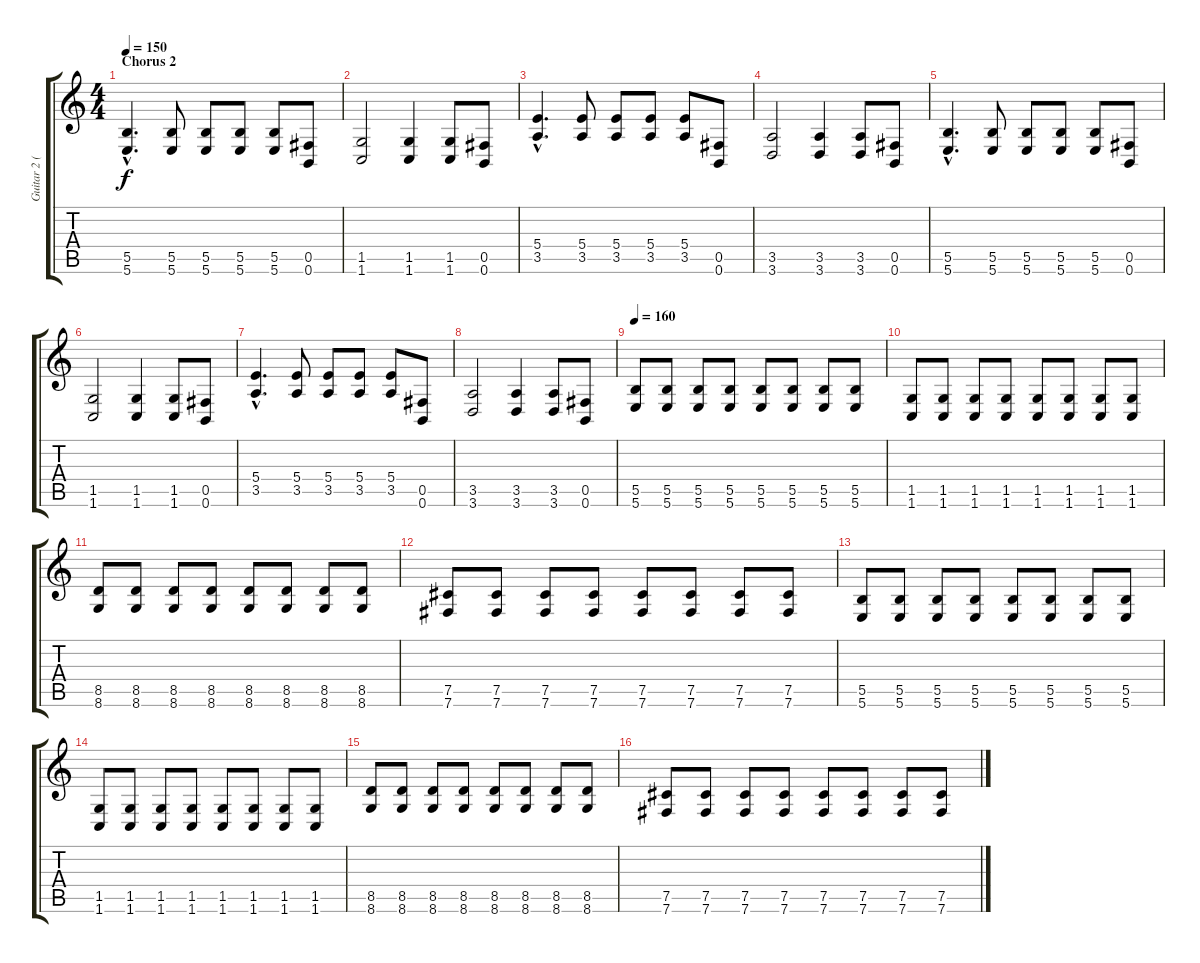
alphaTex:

\track ("Guitar 2 (P.Mueller)" "Guitar 2 (") {instrument distortionguitar}
\staff {score tabs}
\tuning (Db4 Ab3 E3 B2 Gb2 B1) {hide}
\ts (4 4)
\section ("" "Chorus 2")
\tempo 150
\clef g2
\ks c
(5.5{hac} 5.6{hac}).4{d dy f} (5.5 5.6).8 (5.5 5.6).8 (5.5 5.6).8 (5.5 5.6).8 (0.5 0.6).8 |
(1.5 1.6).2 (1.5 1.6).4 (1.5 1.6).8 (0.5 0.6).8 |
(5.4{hac} 3.5{hac}).4{d} (5.4 3.5).8 (5.4 3.5).8 (5.4 3.5).8 (5.4 3.5).8 (0.5 0.6).8 |
(3.5 3.6).2 (3.5 3.6).4 (3.5 3.6).8 (0.5 0.6).8 |
(5.5{hac} 5.6{hac}).4{d} (5.5 5.6).8 (5.5 5.6).8 (5.5 5.6).8 (5.5 5.6).8 (0.5 0.6).8 |
(1.5 1.6).2 (1.5 1.6).4 (1.5 1.6).8 (0.5 0.6).8 |
(5.4{hac} 3.5{hac}).4{d} (5.4 3.5).8 (5.4 3.5).8 (5.4 3.5).8 (5.4 3.5).8 (0.5 0.6).8 |
(3.5 3.6).2 (3.5 3.6).4 (3.5 3.6).8 (0.5 0.6).8 |
\tempo 160
(5.5 5.6).8 (5.5 5.6).8 (5.5 5.6).8 (5.5 5.6).8 (5.5 5.6).8 (5.5 5.6).8 (5.5 5.6).8 (5.5 5.6).8 |
(1.5 1.6).8 (1.5 1.6).8 (1.5 1.6).8 (1.5 1.6).8 (1.5 1.6).8 (1.5 1.6).8 (1.5 1.6).8 (1.5 1.6).8 |
(8.5 8.6).8 (8.5 8.6).8 (8.5 8.6).8 (8.5 8.6).8 (8.5 8.6).8 (8.5 8.6).8 (8.5 8.6).8 (8.5 8.6).8 |
(7.5 7.6).8 (7.5 7.6).8 (7.5 7.6).8 (7.5 7.6).8 (7.5 7.6).8 (7.5 7.6).8 (7.5 7.6).8 (7.5 7.6).8 |
(5.5 5.6).8 (5.5 5.6).8 (5.5 5.6).8 (5.5 5.6).8 (5.5 5.6).8 (5.5 5.6).8 (5.5 5.6).8 (5.5 5.6).8 |
(1.5 1.6).8 (1.5 1.6).8 (1.5 1.6).8 (1.5 1.6).8 (1.5 1.6).8 (1.5 1.6).8 (1.5 1.6).8 (1.5 1.6).8 |
(8.5 8.6).8 (8.5 8.6).8 (8.5 8.6).8 (8.5 8.6).8 (8.5 8.6).8 (8.5 8.6).8 (8.5 8.6).8 (8.5 8.6).8 |
(7.5 7.6).8 (7.5 7.6).8 (7.5 7.6).8 (7.5 7.6).8 (7.5 7.6).8 (7.5 7.6).8 (7.5 7.6).8 (7.5 7.6).8
